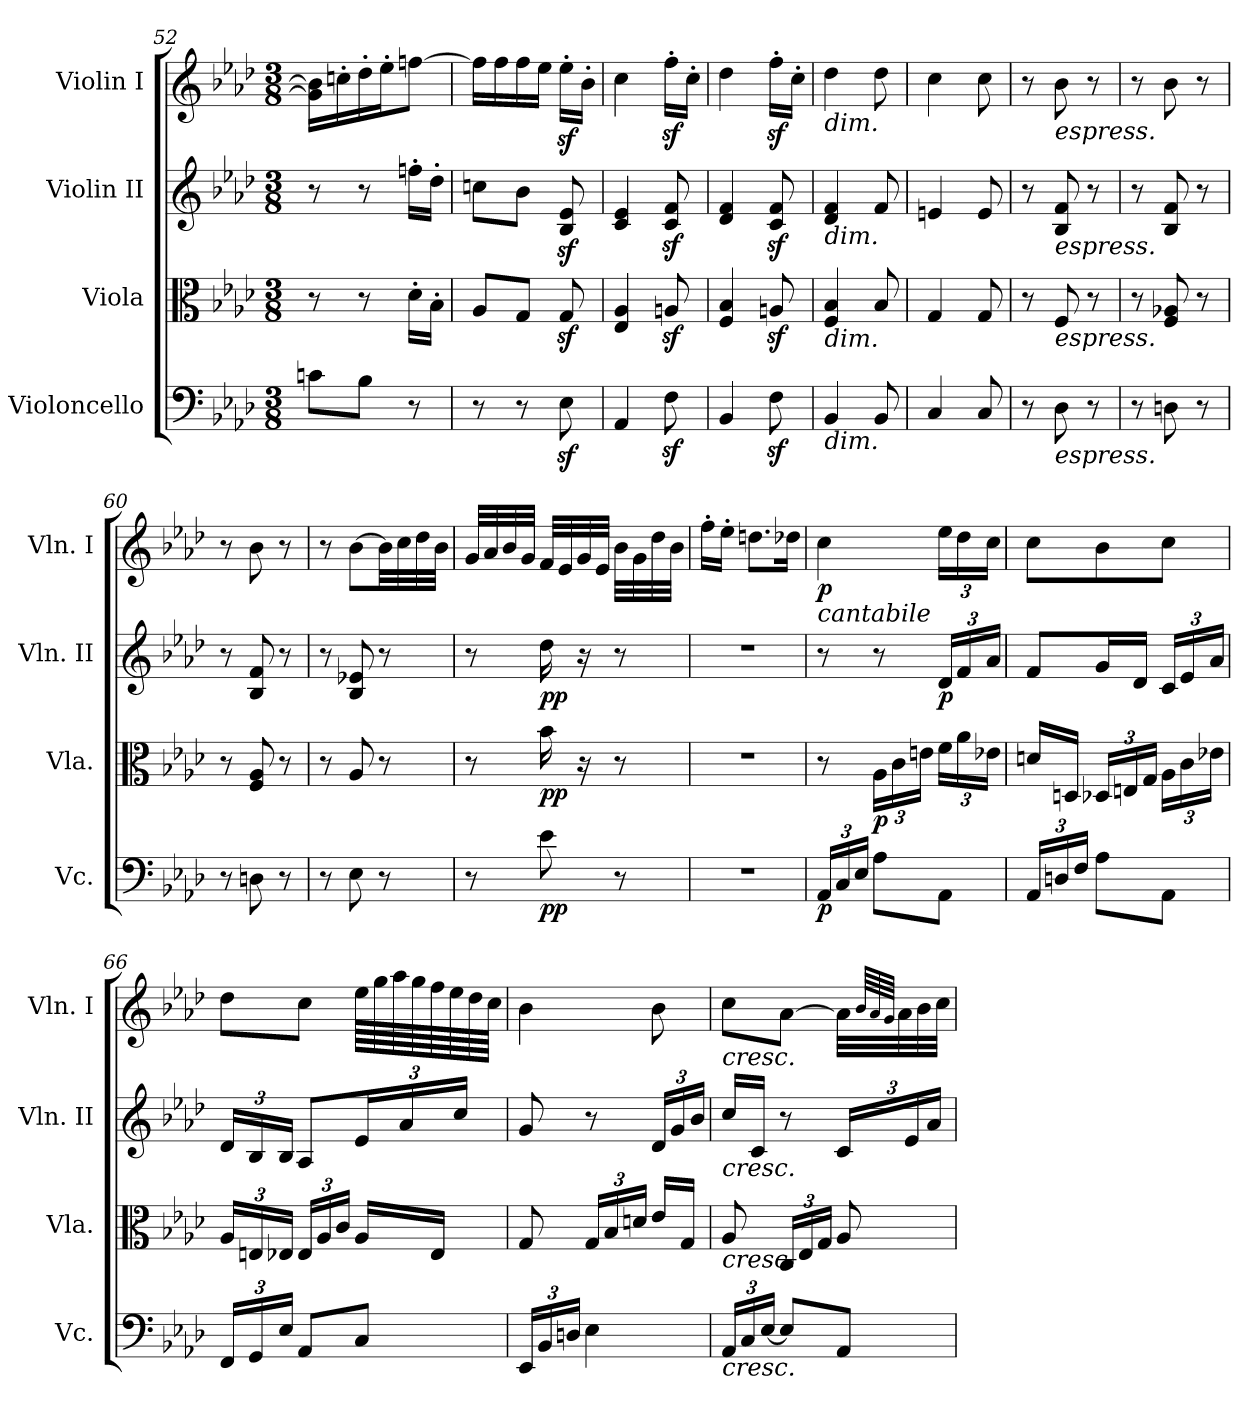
**kern	**dynam	**kern	**dynam	**kern	**dynam	**kern	**dynam
*part4	*part4	*part3	*part3	*part2	*part2	*part1	*part1
*staff4	*staff4	*staff3	*staff3	*staff2	*staff2	*staff1	*staff1
*I"Violoncello	*	*I"Viola	*	*I"Violin II	*	*I"Violin I	*
*I'Vc.	*	*I'Vla.	*	*I'Vln. II	*	*I'Vln. I	*
*clefF4	*	*clefC3	*	*clefG2	*	*clefG2	*
*k[b-e-a-d-]	*	*k[b-e-a-d-]	*	*k[b-e-a-d-]	*	*k[b-e-a-d-]	*
*A-:	*	*A-:	*	*A-:	*	*A-:	*
*M3/8	*	*M3/8	*	*M3/8	*	*M3/8	*
=52	=52	=52	=52	=52	=52	=52	=52
8cn\L	.	8r	.	8r	.	16g\] 16b-\]LL	.
.	.	.	.	.	.	16ccn'\	.
8B-\J	.	8r	.	8r	.	16dd-'\	.
.	.	.	.	.	.	16ee-'\J	.
8r	.	16d-'\LL	.	16ffn'\LL	.	[8ffn\J	.
.	.	16B-'\JJ	.	16dd-'\JJ	.	.	.
=53	=53	=53	=53	=53	=53	=53	=53
8r	.	8A-/L	.	8ccn\L	.	16ff\LL]	.
.	.	.	.	.	.	16ff\	.
8r	.	8G/J	.	8b-\J	.	16ff\	.
.	.	.	.	.	.	16ee-\JJ	.
8E-z<\	.	8Gz</	.	8B-/z< 8e-/z<	.	16ee-z<'\LL	.
.	.	.	.	.	.	16b-'\JJ	.
=54	=54	=54	=54	=54	=54	=54	=54
4AA-/	.	4E-/ 4A-/	.	4c/ 4e-/	.	4cc\	.
8Fz<\	.	8Anz</	.	8c/z< 8f/z<	.	16ffz<'\LL	.
.	.	.	.	.	.	16cc'\JJ	.
=55	=55	=55	=55	=55	=55	=55	=55
4BB-/	.	4F/ 4B-/	.	4d-/ 4f/	.	4dd-\	.
8Fz<\	.	8Anz</	.	8c/z< 8f/z<	.	16ffz<'\LL	.
.	.	.	.	.	.	16cc'\JJ	.
=56	=56	=56	=56	=56	=56	=56	=56
!	!	!	!	!	!	!LO:TX:b:i:t=dim.	!
!	!	!	!	!LO:TX:b:i:t=dim.	!	!	!
!	!	!LO:TX:b:i:t=dim.	!	!	!	!	!
!LO:TX:b:i:t=dim.	!	!	!	!	!	!	!
4BB-/	.	4F/ 4B-/	.	4d-/ 4f/	.	4dd-\	.
8BB-/	.	8B-/	.	8f/	.	8dd-\	.
=57	=57	=57	=57	=57	=57	=57	=57
4C/	.	4G/	.	4en/	.	4cc\	.
8C/	.	8G/	.	8e/	.	8cc\	.
=58	=58	=58	=58	=58	=58	=58	=58
8r	.	8r	.	8r	.	8r	.
!	!	!	!	!	!	!LO:TX:b:i:t=espress.	!
!	!	!	!	!LO:TX:b:i:t=espress.	!	!	!
!	!	!LO:TX:b:i:t=espress.	!	!	!	!	!
!LO:TX:b:i:t=espress.	!	!	!	!	!	!	!
8D-\	.	8F/	.	8B-/ 8f/	.	8b-\	.
8r	.	8r	.	8r	.	8r	.
=59	=59	=59	=59	=59	=59	=59	=59
8r	.	8r	.	8r	.	8r	.
8Dn\	.	8F/ 8A-X/	.	8B-/ 8f/	.	8b-\	.
8r	.	8r	.	8r	.	8r	.
=60	=60	=60	=60	=60	=60	=60	=60
8r	.	8r	.	8r	.	8r	.
8Dn\	.	8F/ 8A-/	.	8B-/ 8f/	.	8b-\	.
8r	.	8r	.	8r	.	8r	.
=61	=61	=61	=61	=61	=61	=61	=61
8r	.	8r	.	8r	.	8r	.
8E-\	.	8A-/	.	8B-/ 8e-X/	.	[8b-\L	.
8r	.	8r	.	8r	.	32b-\LL]	.
.	.	.	.	.	.	32cc\	.
.	.	.	.	.	.	32dd-\	.
.	.	.	.	.	.	32b-\JJJ	.
=62	=62	=62	=62	=62	=62	=62	=62
8r	.	8r	.	8r	.	32g/LLL	.
.	.	.	.	.	.	32a-/	.
.	.	.	.	.	.	32b-/	.
.	.	.	.	.	.	32g/JJJ	.
!	!LO:DY:b	!	!LO:DY:b	!	!LO:DY:b	!	!
8e-\	pp	16b-\	pp	16dd-\	pp	32f/LLL	.
.	.	.	.	.	.	32e-/	.
.	.	16r	.	16r	.	32g/	.
.	.	.	.	.	.	32e-/JJJ	.
8r	.	8r	.	8r	.	32b-\LLL	.
.	.	.	.	.	.	32g\	.
.	.	.	.	.	.	32dd-\	.
.	.	.	.	.	.	32b-\JJJ	.
=63	=63	=63	=63	=63	=63	=63	=63
4.r	.	4.r	.	4.r	.	16ff'\LL	.
.	.	.	.	.	.	16ee-'\JJ	.
.	.	.	.	.	.	8.ddn\L	.
.	.	.	.	.	.	16dd-X\Jk	.
=64	=64	=64	=64	=64	=64	=64	=64
*Xbrackettup	*	*	*	*	*	*	*
!	!	!	!	!	!	!LO:TX:b:i:t=cantabile	!
!	!LO:DY:b	!	!	!	!	!	!LO:DY:b
24AA-/LL	p	8r	.	8r	.	4cc\	p
24C/	.	.	.	.	.	.	.
24E-/JJ	.	.	.	.	.	.	.
*	*	*Xbrackettup	*	*	*	*	*
!	!LO:DY:a	!	!	!	!	!	!
8A-\L	p	24A-\LL	.	8r	.	.	.
.	.	24c\	.	.	.	.	.
.	.	24en\JJ	.	.	.	.	.
*	*	*	*	*Xbrackettup	*	*Xbrackettup	*
!	!	!	!	!	!LO:DY:b	!	!
8AA-\J	.	24f\LL	.	24d-/LL	p	24ee-\LL	.
.	.	24a-\	.	24f/	.	24dd-\	.
.	.	24e-X\JJ	.	24a-/JJ	.	24cc\JJ	.
=65	=65	=65	=65	=65	=65	=65	=65
24AA-/LL	.	16dn/LL	.	8f/L	.	8cc\L	.
24Dn/	.	.	.	.	.	.	.
.	.	16Dn/JJ	.	.	.	.	.
24F/JJ	.	.	.	.	.	.	.
8A-\L	.	24D-X/LL	.	16g/L	.	8b-\	.
.	.	24En/	.	.	.	.	.
.	.	.	.	16d-/JJ	.	.	.
.	.	24G/JJ	.	.	.	.	.
8AA-\J	.	24A-\LL	.	24c/LL	.	8cc\J	.
.	.	24c\	.	24e-/	.	.	.
.	.	24e-X\JJ	.	24a-/JJ	.	.	.
=66	=66	=66	=66	=66	=66	=66	=66
24FF/LL	.	24A-/LL	.	24d-/LL	.	8dd-\L	.
24GG/	.	24En/	.	24B-/	.	.	.
24E-/JJ	.	24E-X/JJ	.	24B-/JJ	.	.	.
8AA-/L	.	24E-/LL	.	8A-/L	.	8cc\J	.
.	.	24A-/	.	.	.	.	.
.	.	24c/JJ	.	.	.	.	.
*	*	*	*	*brackettup	*	*	*
8C/J	.	16A-/LL	.	24e-/L	.	64ee-\LLLL	.
.	.	.	.	.	.	64gg\	.
.	.	.	.	.	.	64aa-\	.
.	.	.	.	24a-/	.	.	.
.	.	.	.	.	.	64gg\	.
.	.	16E-/JJ	.	.	.	64ff\	.
.	.	.	.	.	.	64ee-\	.
.	.	.	.	24cc/JJ	.	.	.
.	.	.	.	.	.	64dd-\	.
.	.	.	.	.	.	64cc\JJJJ	.
=67	=67	=67	=67	=67	=67	=67	=67
24EE-/LL	.	8G/	.	8g/	.	4b-\	.
24BB-/	.	.	.	.	.	.	.
24Dn/JJ	.	.	.	.	.	.	.
4E-\	.	24G/LL	.	8r	.	.	.
.	.	24B-/	.	.	.	.	.
.	.	24dn/JJ	.	.	.	.	.
*	*	*	*	*Xbrackettup	*	*	*
.	.	16e-/LL	.	24d-/LL	.	8b-\	.
.	.	.	.	24g/	.	.	.
.	.	16G/JJ	.	.	.	.	.
.	.	.	.	24b-/JJ	.	.	.
=68	=68	=68	=68	=68	=68	=68	=68
!	!	!	!	!	!	!LO:TX:b:i:t=cresc.	!
!	!	!	!	!LO:TX:b:i:t=cresc.	!	!	!
!	!	!LO:TX:b:i:t=cresc.	!	!	!	!	!
!LO:TX:b:i:t=cresc.	!	!	!	!	!	!	!
24AA-/LL	.	8A-/	.	16cc/LL	.	8cc\L	.
24C/	.	.	.	.	.	.	.
.	.	.	.	16c/JJ	.	.	.
[24E-/JJ	.	.	.	.	.	.	.
8E-/L]	.	24C/LL	.	8r	.	[8a-\J	.
.	.	24E-/	.	.	.	.	.
.	.	24G/JJ	.	.	.	.	.
8AA-/J	.	8A-/	.	24c/LL	.	32a-\LLL]	.
.	.	.	.	.	.	64qb-/LLLL	.
.	.	.	.	.	.	64qa-/	.
.	.	.	.	.	.	64qg/JJJJ	.
.	.	.	.	.	.	32a-\	.
.	.	.	.	24e-/	.	.	.
.	.	.	.	.	.	32b-\	.
.	.	.	.	24a-/JJ	.	.	.
.	.	.	.	.	.	32cc\JJJ	.
=	=	=	=	=	=	=	=
*-	*-	*-	*-	*-	*-	*-	*-
